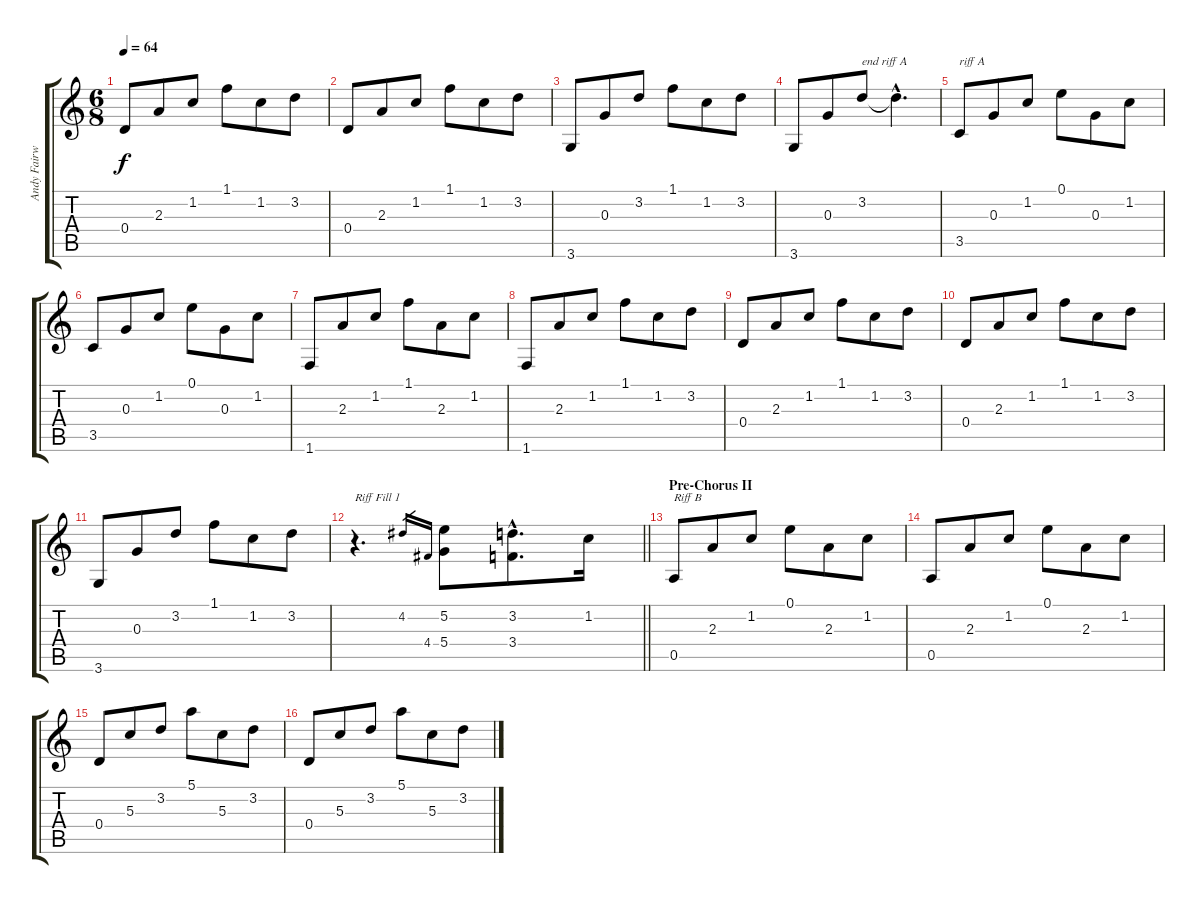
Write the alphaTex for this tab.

\track ("Andy Fairweather Low Guitar I" "Andy Fairw") {instrument electricguitarjazz}
\staff {score tabs}
\tuning (E4 B3 G3 D3 A2 E2) {hide}
\ts (6 8)
\tempo 64
\clef g2
\ks c
0.4.8{dy f} 2.3.8 1.2.8 1.1.8 1.2.8 3.2.8 |
0.4.8 2.3.8 1.2.8 1.1.8 1.2.8 3.2.8 |
3.6.8 0.3.8 3.2.8 1.1.8 1.2.8 3.2.8 |
3.6.8 0.3.8 3.2.8{txt "end riff A"} 3.2{hac t}.4{d} |
3.5.8{txt "riff A"} 0.3.8 1.2.8 0.1.8 0.3.8 1.2.8 |
3.5.8 0.3.8 1.2.8 0.1.8 0.3.8 1.2.8 |
1.6.8 2.3.8 1.2.8 1.1.8 2.3.8 1.2.8 |
1.6.8 2.3.8 1.2.8 1.1.8 1.2.8 3.2.8 |
0.4.8 2.3.8 1.2.8 1.1.8 1.2.8 3.2.8 |
0.4.8 2.3.8 1.2.8 1.1.8 1.2.8 3.2.8 |
3.6.8 0.3.8 3.2.8 1.1.8 1.2.8 3.2.8 |
\barLineRight lightlight
r.4{d txt "Riff Fill 1"} 4.2.16{gr} 4.4.16{gr} (5.2 5.4).8 (3.2{hac} 3.4{hac}).8{d} 1.2.16 |
\section ("" "Pre-Chorus II")
0.5.8{txt "Riff B"} 2.3.8 1.2.8 0.1.8 2.3.8 1.2.8 |
0.5.8 2.3.8 1.2.8 0.1.8 2.3.8 1.2.8 |
0.4.8 5.3.8 3.2.8 5.1.8 5.3.8 3.2.8 |
0.4.8 5.3.8 3.2.8 5.1.8 5.3.8 3.2.8
